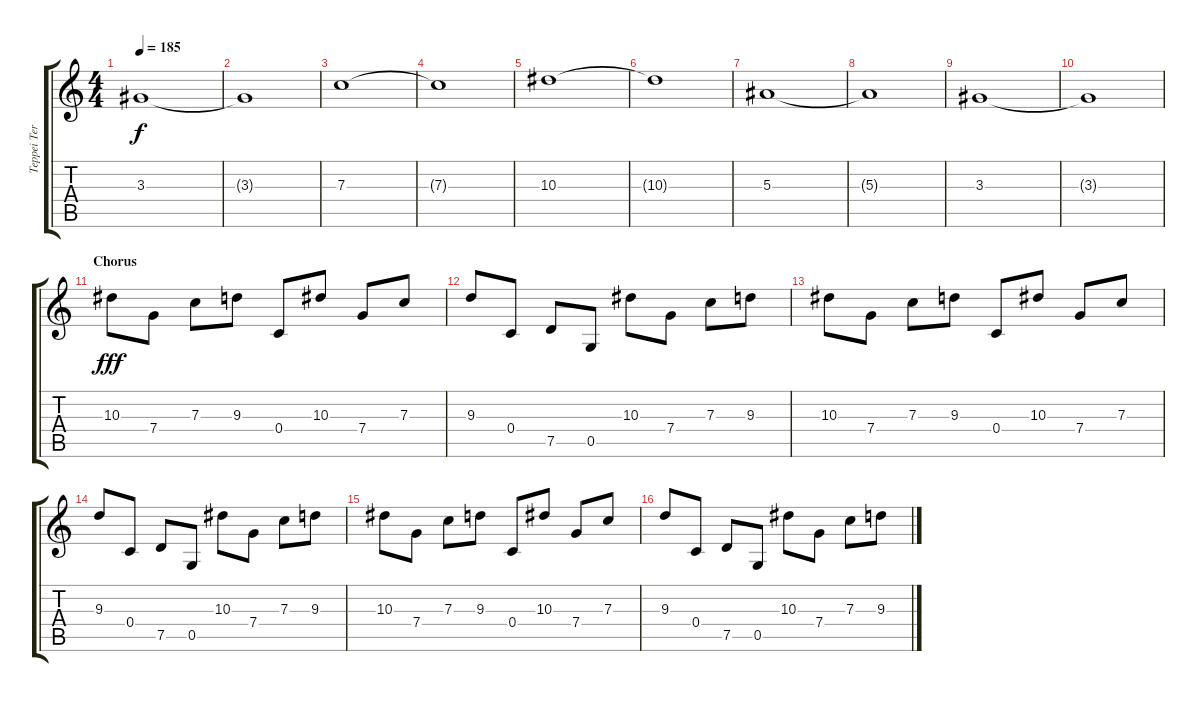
\track ("Teppei Teranishi (Guitar)" "Teppei Ter") {instrument overdrivenguitar}
\staff {score tabs}
\tuning (D4 A3 F3 C3 G2 C2) {hide}
\ts (4 4)
\tempo 185
\clef g2
\ks c
3.3.1{dy f balance 16} |
3.3{t}.1 |
7.3.1{balance 16} |
7.3{t}.1 |
10.3.1{balance 16} |
10.3{t}.1 |
5.3.1{balance 16} |
5.3{t}.1 |
3.3.1{balance 16} |
3.3{t}.1 |
\section ("" "Chorus")
10.3.8{dy fff balance 8} 7.4.8 7.3.8 9.3.8 0.4.8 10.3.8 7.4.8 7.3.8 |
9.3.8 0.4.8 7.5.8 0.5.8 10.3.8 7.4.8 7.3.8 9.3.8 |
10.3.8 7.4.8 7.3.8 9.3.8 0.4.8 10.3.8 7.4.8 7.3.8 |
9.3.8 0.4.8 7.5.8 0.5.8 10.3.8 7.4.8 7.3.8 9.3.8 |
10.3.8 7.4.8 7.3.8 9.3.8 0.4.8 10.3.8 7.4.8 7.3.8 |
9.3.8 0.4.8 7.5.8 0.5.8 10.3.8 7.4.8 7.3.8 9.3.8
